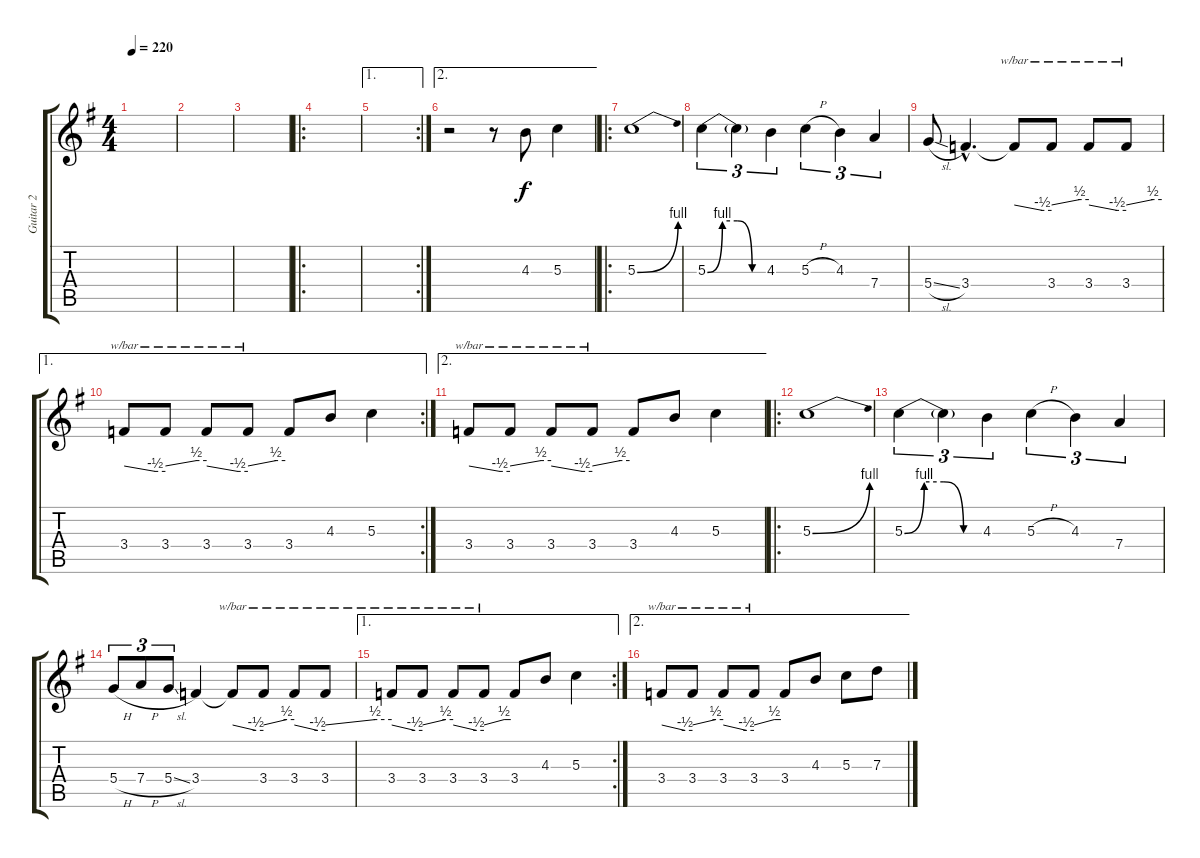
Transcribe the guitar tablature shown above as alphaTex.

\track ("Guitar 2" "Guitar 2") {instrument distortionguitar}
\staff {score tabs}
\tuning (E4 B3 G3 D3 A2 E2) {hide}
\ts (4 4)
\tempo 220
\clef g2
\ks g
|
|
|
\ro
|
\ae 1
\rc 2
|
\ae 2
r.2 r.8 4.3.8 5.3.4 |
\ro
5.3{be (bend 0 0 60 4)}.1 |
5.3{be (custom 0 0 15 4 30 4 45 0 60 0)}.4{tu (3 2)} 5.3{t}.4{tu (3 2)} 4.3.4{tu (3 2)} 5.3{h}.4{tu (3 2)} 4.3.4{tu (3 2)} 7.4.4{tu (3 2)} |
5.4{sl}.8 3.4{hac}.4{d} 3.4{t}.8{tbe (custom default 0 0 45 -2 60 -2)} 3.4.8{tbe (custom default 0 0 45 2 60 2)} 3.4.8{tbe (custom default 0 0 45 -2 60 -2)} 3.4.8{tbe (custom default 0 0 45 2 60 2)} |
\ae 1
\rc 2
3.4.8{tbe (custom default 0 0 45 -2 60 -2)} 3.4.8{tbe (custom default 0 0 45 2 60 2)} 3.4.8{tbe (custom default 0 0 45 -2 60 -2)} 3.4.8{tbe (custom default 0 0 45 2 60 2)} 3.4.8 4.3.8 5.3.4 |
\ae 2
3.4.8{tbe (custom default 0 0 45 -2 60 -2)} 3.4.8{tbe (custom default 0 0 45 2 60 2)} 3.4.8{tbe (custom default 0 0 45 -2 60 -2)} 3.4.8{tbe (custom default 0 0 45 2 60 2)} 3.4.8 4.3.8 5.3.4 |
\ro
5.3{be (bend 0 0 60 4)}.1 |
5.3{be (custom 0 0 15 4 30 4 45 0 60 0)}.4{tu (3 2)} 5.3{t}.4{tu (3 2)} 4.3.4{tu (3 2)} 5.3{h}.4{tu (3 2)} 4.3.4{tu (3 2)} 7.4.4{tu (3 2)} |
5.4{h}.8{tu (3 2)} 7.4{h}.8{tu (3 2)} 5.4{sl}.8{tu (3 2)} 3.4.4 3.4{t}.8{tbe (custom default 0 0 45 -2 60 -2)} 3.4.8{tbe (custom default 0 0 45 2 60 2)} 3.4.8{tbe (custom default 0 0 45 -2 60 -2)} 3.4.8{tbe (custom default 0 0 45 2 60 2)} |
\ae 1
\rc 2
3.4.8{tbe (custom default 0 0 45 -2 60 -2)} 3.4.8{tbe (custom default 0 0 45 2 60 2)} 3.4.8{tbe (custom default 0 0 45 -2 60 -2)} 3.4.8{tbe (custom default 0 0 45 2 60 2)} 3.4.8 4.3.8 5.3.4 |
\ae 2
3.4.8{tbe (custom default 0 0 45 -2 60 -2)} 3.4.8{tbe (custom default 0 0 45 2 60 2)} 3.4.8{tbe (custom default 0 0 45 -2 60 -2)} 3.4.8{tbe (custom default 0 0 45 2 60 2)} 3.4.8 4.3.8 5.3.8 7.3.8
